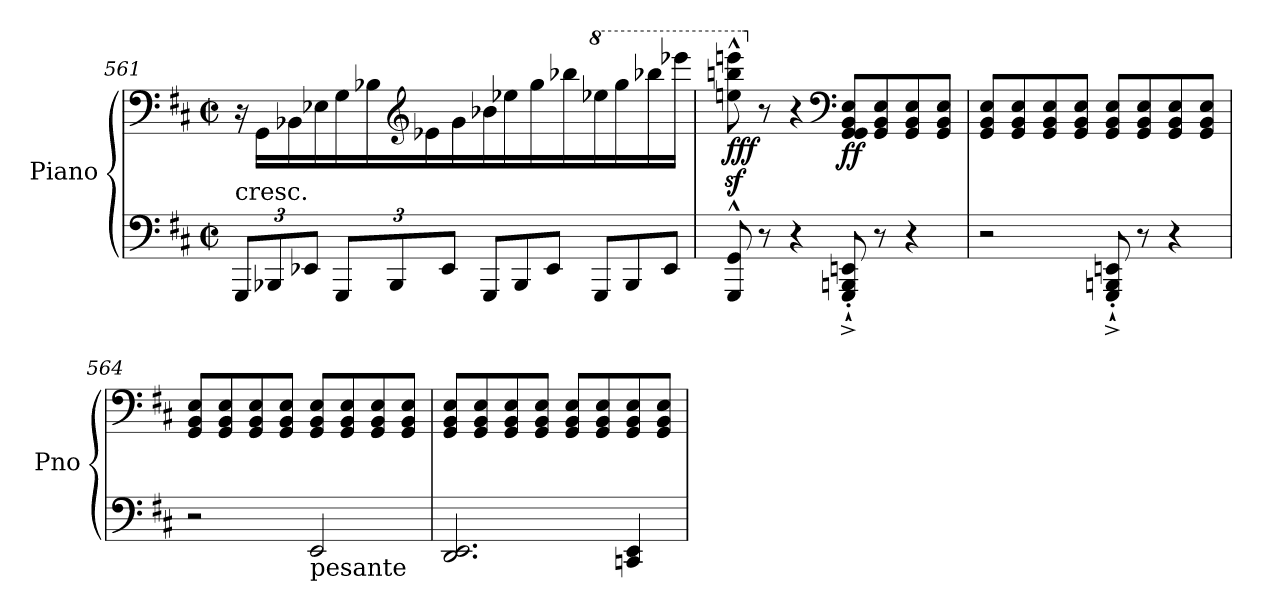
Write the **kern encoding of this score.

**kern	**kern	**dynam
*part1	*part1	*part1
*staff2	*staff1	*staff1/2
*I"Piano	*	*
*I'Pno	*	*
!!LO:LB:g=z
*clefF4	*clefF4	*
*k[f#c#]	*k[f#c#]	*
*M4/4	*M4/4	*
*met(c|)	*met(c|)	*
*Xbrackettup	*	*
=561	=561	=561
!LO:TX:a:t=cresc.	!	!
12GGG/L	16r	.
.	16GG\LL	.
12BBB-X/	.	.
.	16BB-X\	.
12EE-X/J	.	.
.	16E-X\	.
12GGG/L	16G\	.
.	16B-X\	.
12BBB-/	.	.
*	*clefG2	*
.	16e-X\	.
12EE-/J	.	.
.	16g\	.
*Xtuplet	*	*
12GGG/L	16b-X\	.
.	16ee-X\	.
12BBB-/	.	.
.	16gg\	.
12EE-/J	.	.
.	16bb-X\	.
*	*8va	*
12GGG/L	16eee-X\	.
.	16ggg\	.
12BBB-/	.	.
.	16bbb-X\	.
12EE-/J	.	.
.	16eeee-X\JJ	.
=562	=562	=562
!	!	!LO:DY:b
8GGG/^^ 8GG/^^	8eeen\z<^^ 8bbbn\z<^^ 8eeeen\z<^^	fff
*	*X8va	*
8r	8r	.
4r	4r	.
*	*clefF4	*
!	!	!LO:DY:b
8GGG/'`^ 8BBBn/'`^ 8EEn/'`^	8GG/ 8GG/ 8BB/ 8E/L	ff
8r	8GG/ 8BB/ 8E/	.
4r	8GG/ 8BB/ 8E/	.
.	8GG/ 8BB/ 8E/J	.
=563	=563	=563
2r	8GG/ 8BB/ 8E/L	.
.	8GG/ 8BB/ 8E/	.
.	8GG/ 8BB/ 8E/	.
.	8GG/ 8BB/ 8E/J	.
8GGG/'`^ 8BBBn/'`^ 8EEn/'`^	8GG/ 8BB/ 8E/L	.
8r	8GG/ 8BB/ 8E/	.
4r	8GG/ 8BB/ 8E/	.
.	8GG/ 8BB/ 8E/J	.
!!LO:LB:g=z
=564	=564	=564
2r	8GG/ 8BB/ 8E/L	.
.	8GG/ 8BB/ 8E/	.
.	8GG/ 8BB/ 8E/	.
.	8GG/ 8BB/ 8E/J	.
!LO:TX:b:t=pesante	!	!
2EE/	8GG/ 8BB/ 8E/L	.
.	8GG/ 8BB/ 8E/	.
.	8GG/ 8BB/ 8E/	.
.	8GG/ 8BB/ 8E/J	.
=565	=565	=565
2.DD/ 2.EE/	8GG/ 8BB/ 8E/L	.
.	8GG/ 8BB/ 8E/	.
.	8GG/ 8BB/ 8E/	.
.	8GG/ 8BB/ 8E/J	.
.	8GG/ 8BB/ 8E/L	.
.	8GG/ 8BB/ 8E/	.
4CCn/ 4EE/	8GG/ 8BB/ 8E/	.
.	8GG/ 8BB/ 8E/J	.
=	=	=
*-	*-	*-
